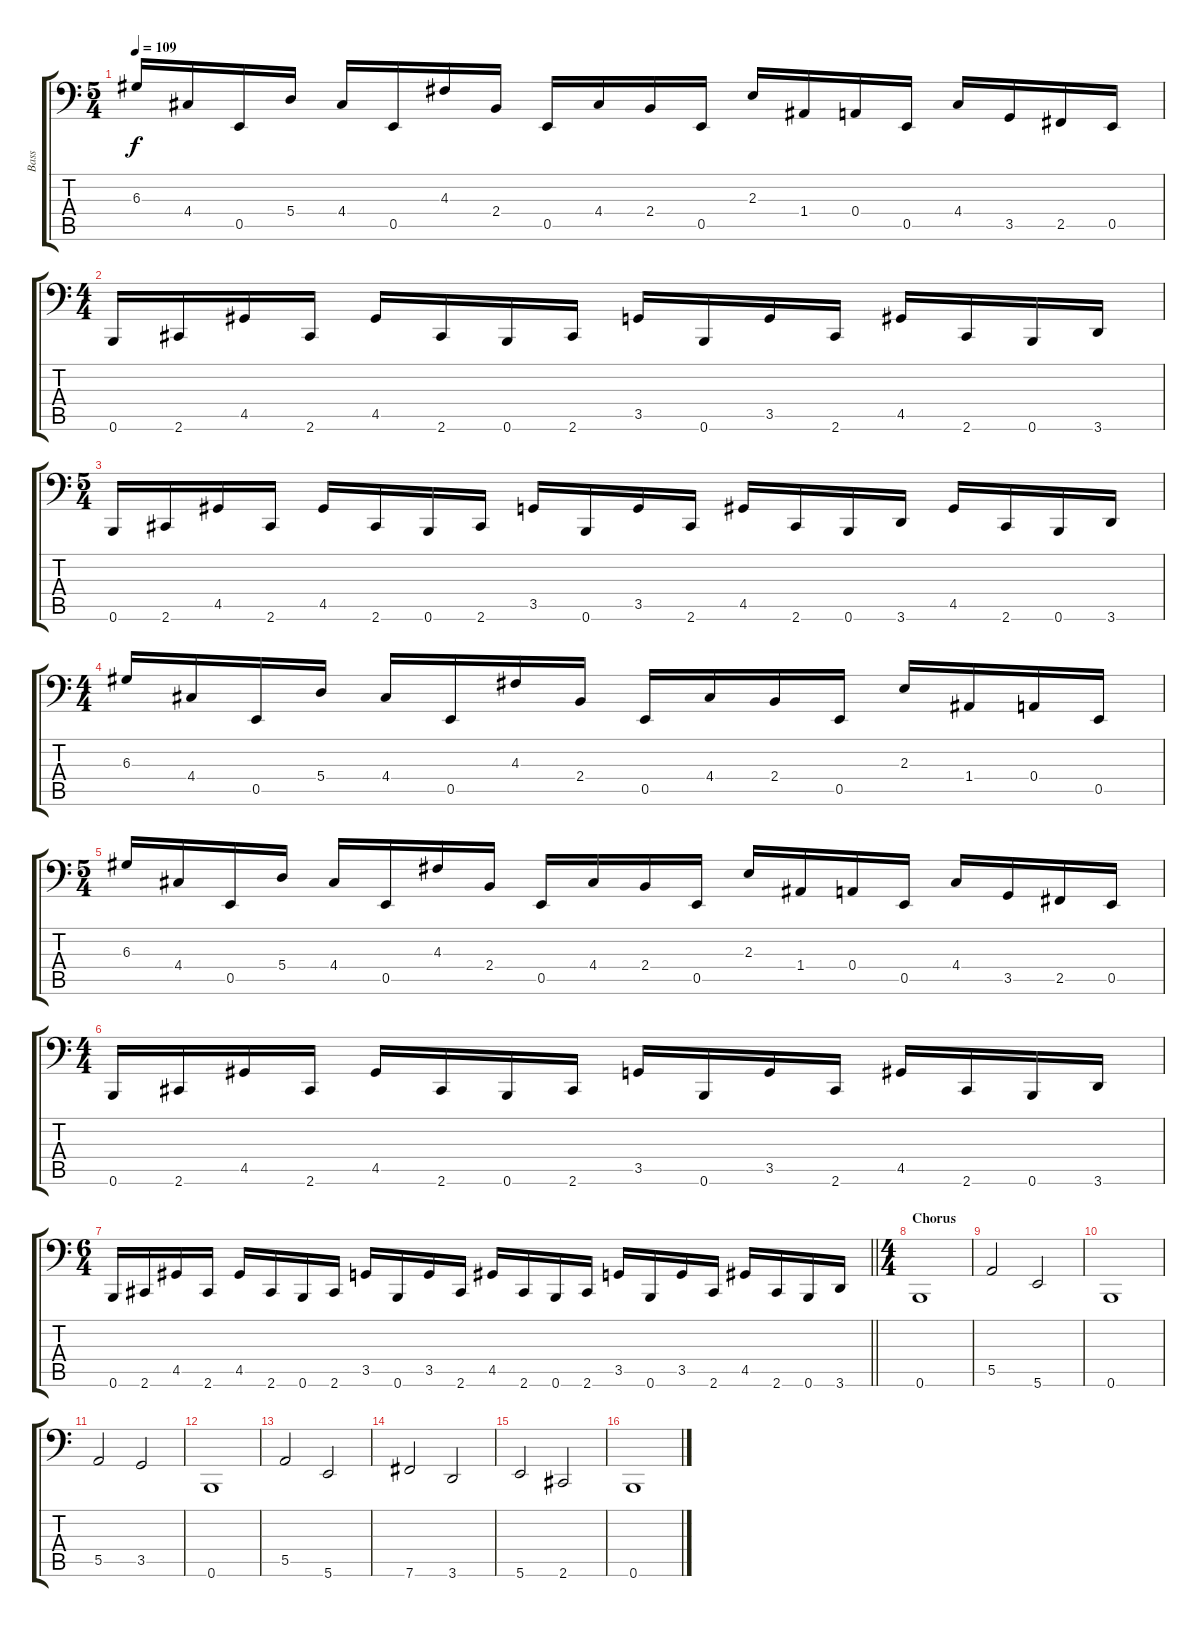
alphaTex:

\track ("Bass" "Bass") {instrument electricbassfinger}
\staff {score tabs}
\tuning (C3 G2 D2 A1 E1 B0) {hide}
\ts (5 4)
\tempo 109
\clef f4
\ks c
6.3.16{dy f} 4.4.16 0.5.16 5.4.16 4.4.16 0.5.16 4.3.16 2.4.16 0.5.16 4.4.16 2.4.16 0.5.16 2.3.16 1.4.16 0.4.16 0.5.16 4.4.16 3.5.16 2.5.16 0.5.16 |
\ts (4 4)
0.6.16 2.6.16 4.5.16 2.6.16 4.5.16 2.6.16 0.6.16 2.6.16 3.5.16 0.6.16 3.5.16 2.6.16 4.5.16 2.6.16 0.6.16 3.6.16 |
\ts (5 4)
0.6.16 2.6.16 4.5.16 2.6.16 4.5.16 2.6.16 0.6.16 2.6.16 3.5.16 0.6.16 3.5.16 2.6.16 4.5.16 2.6.16 0.6.16 3.6.16 4.5.16 2.6.16 0.6.16 3.6.16 |
\ts (4 4)
6.3.16 4.4.16 0.5.16 5.4.16 4.4.16 0.5.16 4.3.16 2.4.16 0.5.16 4.4.16 2.4.16 0.5.16 2.3.16 1.4.16 0.4.16 0.5.16 |
\ts (5 4)
6.3.16 4.4.16 0.5.16 5.4.16 4.4.16 0.5.16 4.3.16 2.4.16 0.5.16 4.4.16 2.4.16 0.5.16 2.3.16 1.4.16 0.4.16 0.5.16 4.4.16 3.5.16 2.5.16 0.5.16 |
\ts (4 4)
0.6.16 2.6.16 4.5.16 2.6.16 4.5.16 2.6.16 0.6.16 2.6.16 3.5.16 0.6.16 3.5.16 2.6.16 4.5.16 2.6.16 0.6.16 3.6.16 |
\ts (6 4)
\barLineRight lightlight
0.6.16 2.6.16 4.5.16 2.6.16 4.5.16 2.6.16 0.6.16 2.6.16 3.5.16 0.6.16 3.5.16 2.6.16 4.5.16 2.6.16 0.6.16 2.6.16 3.5.16 0.6.16 3.5.16 2.6.16 4.5.16 2.6.16 0.6.16 3.6.16 |
\ts (4 4)
\section ("" "Chorus")
0.6.1 |
5.5.2 5.6.2 |
0.6.1 |
5.5.2 3.5.2 |
0.6.1 |
5.5.2 5.6.2 |
7.6.2 3.6.2 |
5.6.2 2.6.2 |
0.6.1
